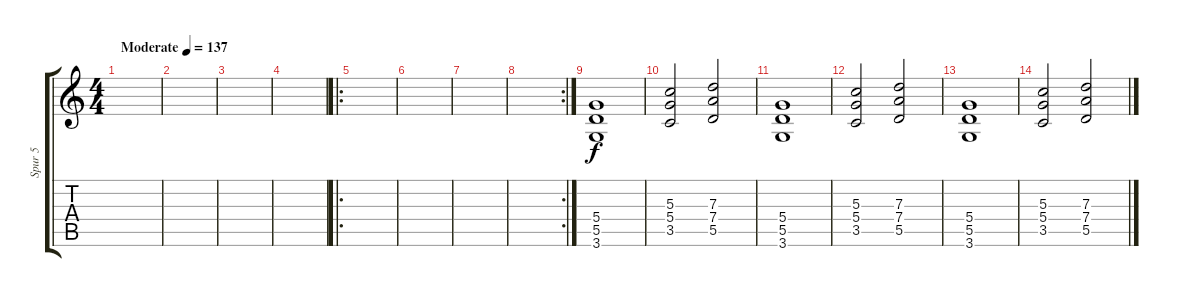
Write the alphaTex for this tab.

\track ("Spur 5" "Spur 5") {instrument overdrivenguitar}
\staff {score tabs}
\tuning (E4 B3 G3 D3 A2 E2) {hide}
\ts (4 4)
\tempo (137 "Moderate")
\clef g2
\ks c
|
|
|
|
\ro
|
|
|
\rc 2
|
(5.4 5.5 3.6).1 |
(5.3 5.4 3.5).2 (7.3 7.4 5.5).2 |
(5.4 5.5 3.6).1 |
(5.3 5.4 3.5).2 (7.3 7.4 5.5).2 |
(5.4 5.5 3.6).1 |
(5.3 5.4 3.5).2 (7.3 7.4 5.5).2
